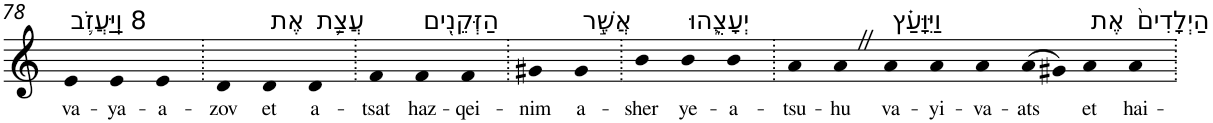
**kern	**text
*part1	*part1
*staff1	*staff1
*I"Piano	*
*I'Pno	*
!!LO:PB:g=z
*clefG2	*
*k[]	*
=78	=78
!LO:TX:a:t=8 וַֽיַּעֲזֹ֛ב	!
!	!LO:LY:b
4e	va-
!	!LO:LY:b
4e	-ya-
!	!LO:LY:b
4e	-a-
=79.	=79.
!	!LO:LY:b
4d	-zov
!LO:TX:a:t=אֶת	!
!	!LO:LY:b
4d	et
!LO:TX:a:t=עֲצַ֥ת	!
!	!LO:LY:b
4d	a-
=80.	=80.
!	!LO:LY:b
4f	-tsat
!LO:TX:a:t=הַזְּקֵנִ֖ים	!
!	!LO:LY:b
4f	haz-
!	!LO:LY:b
4f	-qei-
=81.	=81.
!	!LO:LY:b
4g#X	-nim
!LO:TX:a:t=אֲשֶׁ֣ר	!
!	!LO:LY:b
4g#	a-
=82.	=82.
!	!LO:LY:b
4b	-sher
!LO:TX:a:t=יְעָצֻ֑הוּ	!
!	!LO:LY:b
4b	ye-
!	!LO:LY:b
4b	-a-
=83.	=83.
!	!LO:LY:b
4a	-tsu-
!	!LO:LY:b
4aZ	-hu
!LO:TX:a:t=וַיִּוָּעַ֗ץ	!
!	!LO:LY:b
4a	va-
!	!LO:LY:b
4a	-yi-
!	!LO:LY:b
4a	-va-
!	!LO:LY:b
(>8a	-ats
8g#X)	.
!LO:TX:a:t=אֶת	!
!	!LO:LY:b
4a	et
!LO:TX:a:t=הַיְלָדִים֙	!
!	!LO:LY:b
4a	hai-
=.	=.
*-	*-
